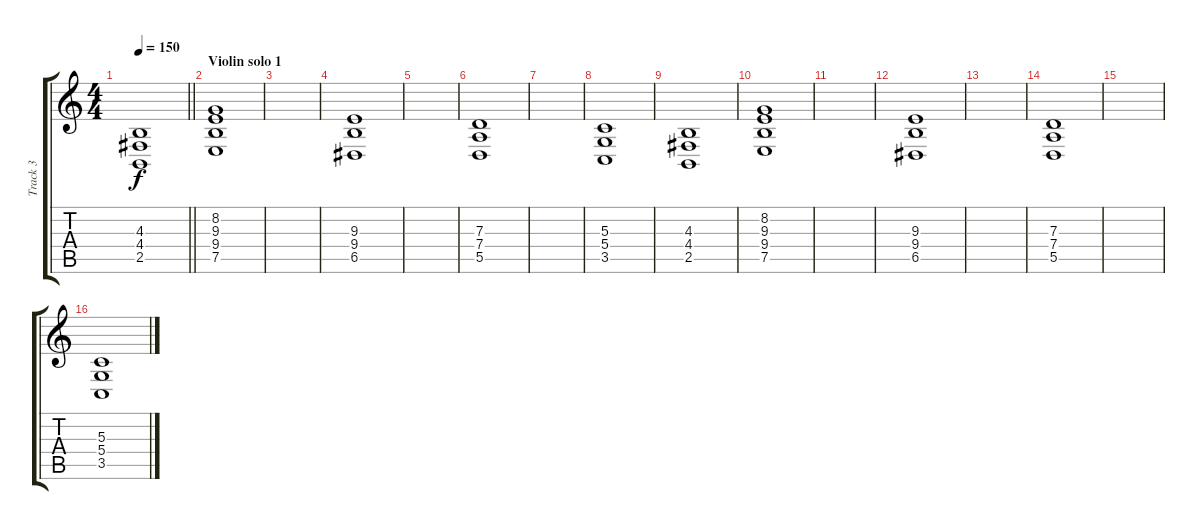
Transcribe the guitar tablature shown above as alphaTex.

\track ("Track 3" "Track 3") {instrument electricgrandpiano}
\staff {score tabs}
\tuning (E4 B3 G3 D3 A2 E2) {hide}
\ts (4 4)
\tempo 150
\clef g2
\barLineRight lightlight
\ks c
(4.3 4.4 2.5).1{dy f} |
\section ("" "Violin solo 1")
(8.2 9.3 9.4 7.5).1 |
|
(9.3 9.4 6.5).1 |
|
(7.3 7.4 5.5).1 |
|
(5.3 5.4 3.5).1 |
(4.3 4.4 2.5).1 |
(8.2 9.3 9.4 7.5).1 |
|
(9.3 9.4 6.5).1 |
|
(7.3 7.4 5.5).1 |
|
(5.3 5.4 3.5).1
